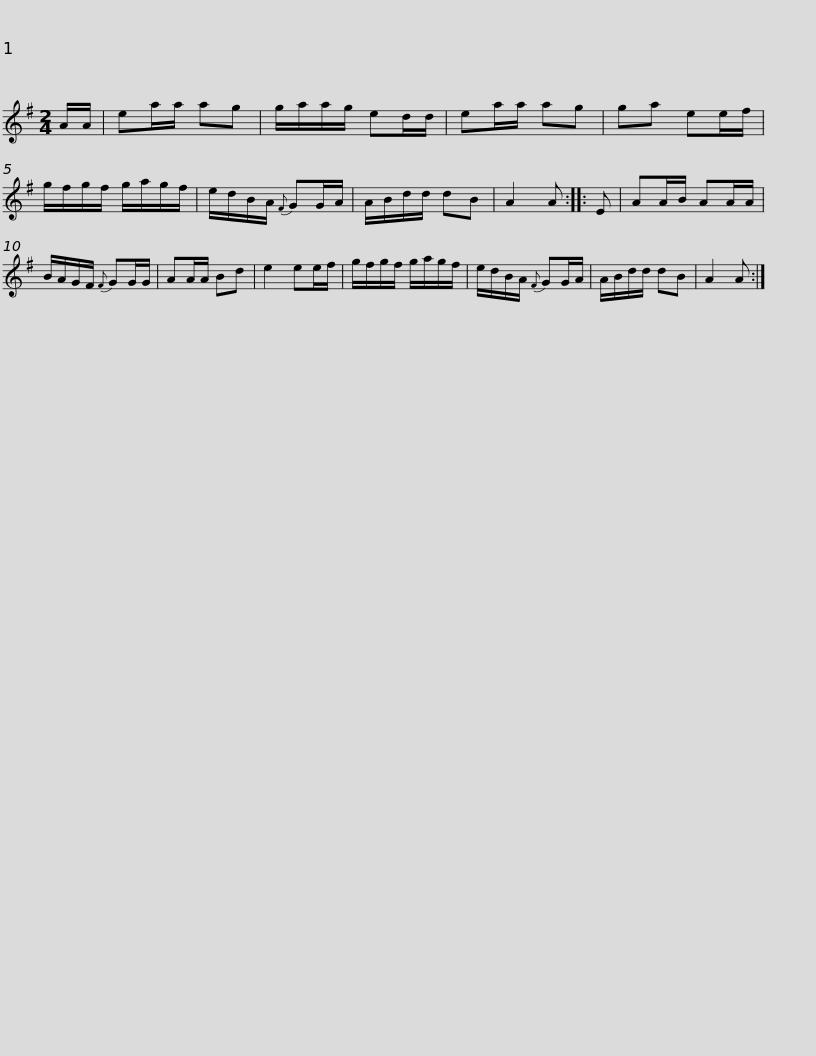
X:1
L:1/8
M:2/4
I:linebreak $
K:G
V:1 treble
V:1
 A/A/ | ea/a/ ag | g/a/a/g/ ed/d/ | ea/a/ ag | ga ee/f/ | %5
 g/f/g/f/ g/a/g/f/ | e/d/B/A/{F} GG/A/ |$ A/B/d/d/ dB | A2 A :: E | %10
 AA/B/ AA/A/ | B/A/G/F/{F} GG/G/ | AA/A/ Bd | e2 ee/f/ | g/f/g/f/ g/a/g/f/ |$ %15
 e/d/B/A/{F} GG/A/ | A/B/d/d/ dB | A2 A :| %18
